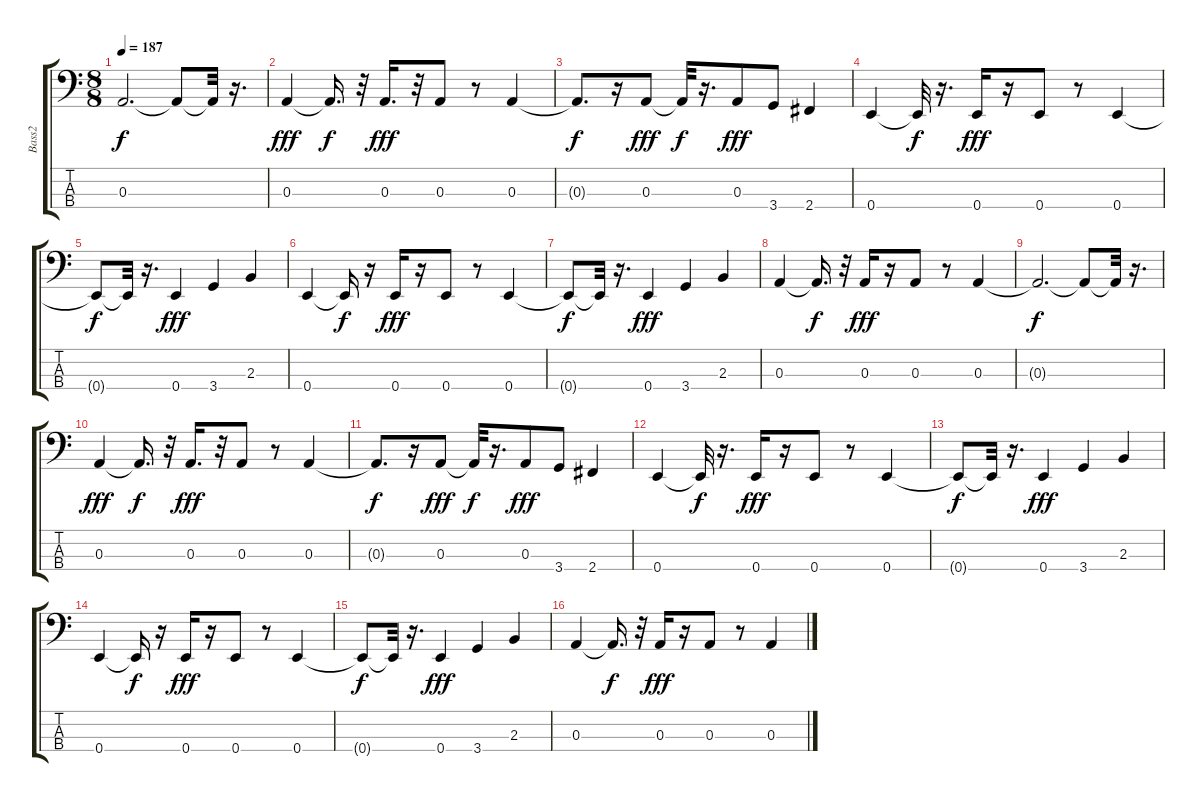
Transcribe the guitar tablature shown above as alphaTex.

\track ("Bass2" "Bass2") {instrument electricbasspick}
\staff {score tabs}
\tuning (G2 D2 A1 E1) {hide}
\ts (8 8)
\tempo 187
\clef f4
\ks c
0.3{t}.2{d dy f} 0.3{t}.8 0.3{t}.32 r.16{d} |
0.3.4{dy fff} 0.3{t}.16{d dy f} r.32 0.3.16{d dy fff} r.32 0.3.8 r.8 0.3.4 |
0.3{t}.8{d dy f} r.16 0.3.8{dy fff} 0.3{t}.32{dy f} r.16{d} 0.3.8{dy fff} 3.4.8 2.4.4 |
0.4.4 0.4{t}.32{dy f} r.16{d} 0.4.16{dy fff} r.16 0.4.8 r.8 0.4.4 |
0.4{t}.8{dy f} 0.4{t}.32 r.16{d} 0.4.4{dy fff} 3.4.4 2.3.4 |
0.4.4 0.4{t}.16{dy f} r.16 0.4.16{dy fff} r.16 0.4.8 r.8 0.4.4 |
0.4{t}.8{dy f} 0.4{t}.32 r.16{d} 0.4.4{dy fff} 3.4.4 2.3.4 |
0.3.4 0.3{t}.16{d dy f} r.32 0.3.16{dy fff} r.16 0.3.8 r.8 0.3.4 |
0.3{t}.2{d dy f} 0.3{t}.8 0.3{t}.32 r.16{d} |
0.3.4{dy fff} 0.3{t}.16{d dy f} r.32 0.3.16{d dy fff} r.32 0.3.8 r.8 0.3.4 |
0.3{t}.8{d dy f} r.16 0.3.8{dy fff} 0.3{t}.32{dy f} r.16{d} 0.3.8{dy fff} 3.4.8 2.4.4 |
0.4.4 0.4{t}.32{dy f} r.16{d} 0.4.16{dy fff} r.16 0.4.8 r.8 0.4.4 |
0.4{t}.8{dy f} 0.4{t}.32 r.16{d} 0.4.4{dy fff} 3.4.4 2.3.4 |
0.4.4 0.4{t}.16{dy f} r.16 0.4.16{dy fff} r.16 0.4.8 r.8 0.4.4 |
0.4{t}.8{dy f} 0.4{t}.32 r.16{d} 0.4.4{dy fff} 3.4.4 2.3.4 |
0.3.4 0.3{t}.16{d dy f} r.32 0.3.16{dy fff} r.16 0.3.8 r.8 0.3.4
